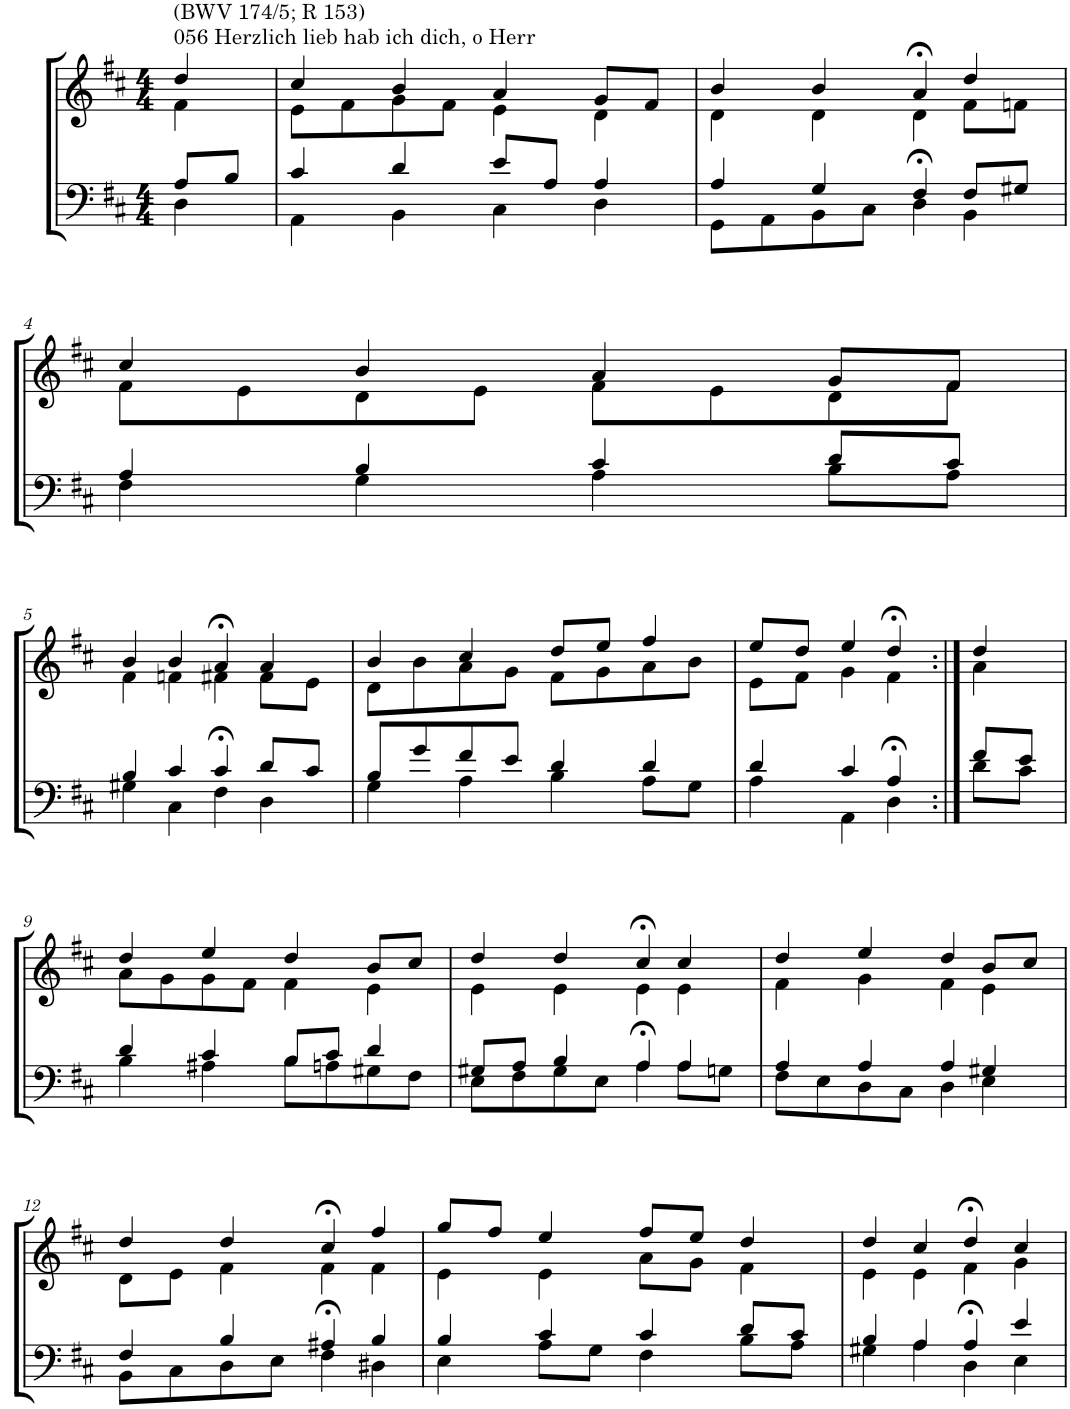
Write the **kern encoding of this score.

**kern	**kern
*part2	*part1
*staff2	*staff1
*I"Tenor/Baß	*I"Sopran/Alt
*clefF4	*clefG2
*k[f#c#]	*k[f#c#]
*M4/4	*M4/4
=1	=1
*^	*^
!	!	!LO:TX:a:t=056 Herzlich lieb hab ich dich, o Herr	!
!	!	!LO:TX:a:t=(BWV 174/5; R 153)	!
8A/L	4D\	4dd/	4f#\
8B/J	.	.	.
=2	=2	=2	=2
4c#/	4AA\	4cc#/	8e\L
.	.	.	8f#\
4d/	4BB\	4b/	8g\
.	.	.	8f#\J
8e/L	4C#\	4a/	4e\
8A/J	.	.	.
4A/	4D\	8g/L	4d\
.	.	8f#/J	.
=3	=3	=3	=3
4A/	8GG\L	4b/	4d\
.	8AA\	.	.
4G/	8BB\	4b/	4d\
.	8C#\J	.	.
4F#/	4D>\	4a>/	4d\
8F#/L	4BB\	4dd/	8f#\L
8G#X/J	.	.	8fn\J
!!LO:LB:g=z	!!
=4	=4	=4	=4
4A/	4F#\	4cc#/	8f#\L
.	.	.	8e\
4B/	4G\	4b/	8d\
.	.	.	8e\J
4c#/	4A\	4a/	8f#\L
.	.	.	8e\
8d/L	8B\L	8g/L	8d\
8c#/J	8A\J	8f#/J	8f#\J
!!LO:LB:g=z	!!
=5	=5	=5	=5
4B/	4G#X\	4b/	4f#\
4c#/	4C#\	4b/	4fn\
4c#/	4F#>\	4a>/	4f#X\
8d/L	4D\	4a/	8f#\L
8c#/J	.	.	8e\J
=6	=6	=6	=6
8B/L	4G\	4b/	8d\L
8g/	.	.	8b\
8f#/	4A\	4cc#/	8a\
8e/J	.	.	8g\J
4d/	4B\	8dd/L	8f#\L
.	.	8ee/J	8g\
4d/	8A\L	4ff#/	8a\
.	8G\J	.	8b\J
=7	=7	=7	=7
4d/	4A\	8ee/L	8e\L
.	.	8dd/J	8f#\J
4c#/	4AA\	4ee/	4g\
4A/	4D>\	4dd>/	4f#\
=8:|!	=8:|!	=8:|!	=8:|!
8f#/L	8d\L	4dd/	4a\
8e/J	8c#\J	.	.
!!LO:LB:g=z	!!
=9	=9	=9	=9
4d/	4B\	4dd/	8a\L
.	.	.	8g\
4c#/	4A#X\	4ee/	8g\
.	.	.	8f#\J
8B/L	8B\L	4dd/	4f#\
8c#/J	8An\	.	.
4d/	8G#X\	8b/L	4e\
.	8F#\J	8cc#/J	.
=10	=10	=10	=10
8G#X/L	8E\L	4dd/	4e\
8A/J	8F#\	.	.
4B/	8G#\	4dd/	4e\
.	8E\J	.	.
4A/	4A>\	4cc#>/	4e\
4A/	8A\L	4cc#/	4e\
.	8Gn\J	.	.
=11	=11	=11	=11
4A/	8F#\L	4dd/	4f#\
.	8E\	.	.
4A/	8D\	4ee/	4g\
.	8C#\J	.	.
4A/	4D\	4dd/	4f#\
4G#X/	4E\	8b/L	4e\
.	.	8cc#/J	.
!!LO:LB:g=z	!!
=12	=12	=12	=12
4F#/	8BB\L	4dd/	8d\L
.	8C#\	.	8e\J
4B/	8D\	4dd/	4f#\
.	8E\J	.	.
4A#X/	4F#>\	4cc#>/	4f#\
4B/	4D#X\	4ff#/	4f#\
=13	=13	=13	=13
4B/	4E\	8gg/L	4e\
.	.	8ff#/J	.
4c#/	8A\L	4ee/	4e\
.	8G\J	.	.
4c#/	4F#\	8ff#/L	8a\L
.	.	8ee/J	8g\J
8d/L	8B\L	4dd/	4f#\
8c#/J	8A\J	.	.
=14	=14	=14	=14
4B/	4G#X\	4dd/	4e\
4A/	4A\	4cc#/	4e\
4A/	4D>\	4dd>/	4f#\
4e/	4E\	4cc#/	4g\
*v	*v	*	*
*	*v	*v
=	=
*-	*-
